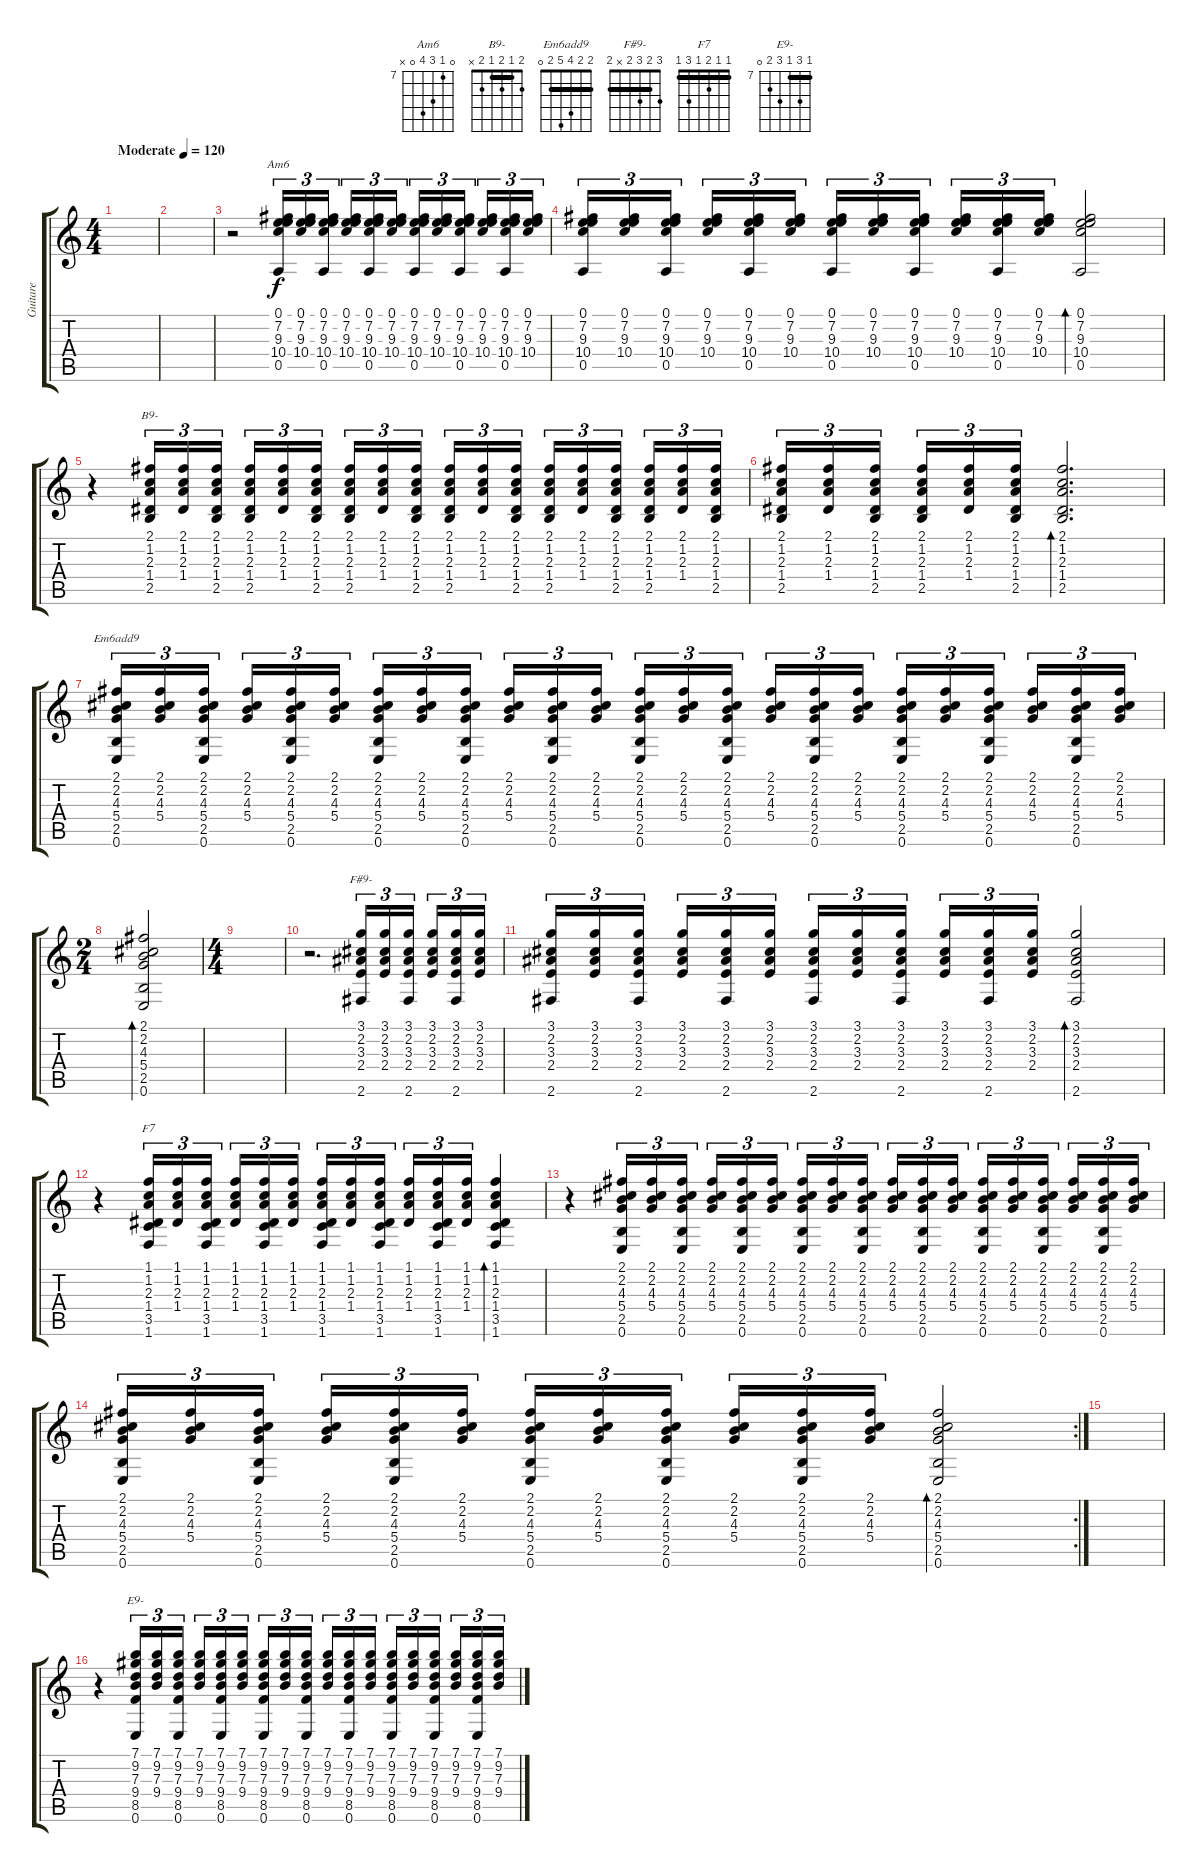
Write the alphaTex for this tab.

\track ("Guitare" "Guitare") {instrument acousticguitarsteel}
\staff {score tabs}
\tuning (E4 B3 G3 D3 A2 E2) {hide}
\chord ("Am6" 0 7 9 10 0 x) {firstfret 7}
\chord ("B9-" 2 1 2 1 2 x) {barre 1}
\chord ("Em6add9" 2 2 4 5 2 0) {barre 2}
\chord ("F#9-" 3 2 3 2 x 2) {barre 2}
\chord ("F7" 1 1 2 1 3 1) {barre 1}
\chord ("E9-" 7 9 7 9 8 0) {firstfret 7 barre 7}
\ts (4 4)
\tempo (120 "Moderate")
\clef g2
\ks c
|
|
r.2{volume 3} (0.1 7.2 9.3 10.4 0.5).16{tu (3 2) ch "Am6" volume 9} (0.1 7.2 9.3 10.4).16{tu (3 2)} (0.1 7.2 9.3 10.4 0.5).16{tu (3 2) beam splitsecondary} (0.1 7.2 9.3 10.4).16{tu (3 2)} (0.1 7.2 9.3 10.4 0.5).16{tu (3 2)} (0.1 7.2 9.3 10.4).16{tu (3 2)} (0.1 7.2 9.3 10.4 0.5).16{tu (3 2)} (0.1 7.2 9.3 10.4).16{tu (3 2)} (0.1 7.2 9.3 10.4 0.5).16{tu (3 2) beam splitsecondary} (0.1 7.2 9.3 10.4).16{tu (3 2)} (0.1 7.2 9.3 10.4 0.5).16{tu (3 2)} (0.1 7.2 9.3 10.4).16{tu (3 2)} |
(0.1 7.2 9.3 10.4 0.5).16{tu (3 2)} (0.1 7.2 9.3 10.4).16{tu (3 2)} (0.1 7.2 9.3 10.4 0.5).16{tu (3 2) beam splitsecondary} (0.1 7.2 9.3 10.4).16{tu (3 2)} (0.1 7.2 9.3 10.4 0.5).16{tu (3 2)} (0.1 7.2 9.3 10.4).16{tu (3 2)} (0.1 7.2 9.3 10.4 0.5).16{tu (3 2)} (0.1 7.2 9.3 10.4).16{tu (3 2)} (0.1 7.2 9.3 10.4 0.5).16{tu (3 2) beam splitsecondary} (0.1 7.2 9.3 10.4).16{tu (3 2)} (0.1 7.2 9.3 10.4 0.5).16{tu (3 2)} (0.1 7.2 9.3 10.4).16{tu (3 2)} (0.1 7.2 9.3 10.4 0.5).2{bd 480} |
r.4{volume 3} (2.1 1.2 2.3 1.4 2.5).16{tu (3 2) ch "B9-" volume 9} (2.1 1.2 2.3 1.4).16{tu (3 2)} (2.1 1.2 2.3 1.4 2.5).16{tu (3 2) beam splitsecondary} (2.1 1.2 2.3 1.4 2.5).16{tu (3 2)} (2.1 1.2 2.3 1.4).16{tu (3 2)} (2.1 1.2 2.3 1.4 2.5).16{tu (3 2)} (2.1 1.2 2.3 1.4 2.5).16{tu (3 2)} (2.1 1.2 2.3 1.4).16{tu (3 2)} (2.1 1.2 2.3 1.4 2.5).16{tu (3 2) beam splitsecondary} (2.1 1.2 2.3 1.4 2.5).16{tu (3 2)} (2.1 1.2 2.3 1.4).16{tu (3 2)} (2.1 1.2 2.3 1.4 2.5).16{tu (3 2)} (2.1 1.2 2.3 1.4 2.5).16{tu (3 2)} (2.1 1.2 2.3 1.4).16{tu (3 2)} (2.1 1.2 2.3 1.4 2.5).16{tu (3 2) beam splitsecondary} (2.1 1.2 2.3 1.4 2.5).16{tu (3 2)} (2.1 1.2 2.3 1.4).16{tu (3 2)} (2.1 1.2 2.3 1.4 2.5).16{tu (3 2)} |
(2.1 1.2 2.3 1.4 2.5).16{tu (3 2)} (2.1 1.2 2.3 1.4).16{tu (3 2)} (2.1 1.2 2.3 1.4 2.5).16{tu (3 2) beam splitsecondary} (2.1 1.2 2.3 1.4 2.5).16{tu (3 2)} (2.1 1.2 2.3 1.4).16{tu (3 2)} (2.1 1.2 2.3 1.4 2.5).16{tu (3 2)} (2.1 1.2 2.3 1.4 2.5).2{d bd 480} |
(2.1 2.2 4.3 5.4 2.5 0.6).16{tu (3 2) ch "Em6add9"} (2.1 2.2 4.3 5.4).16{tu (3 2)} (2.1 2.2 4.3 5.4 2.5 0.6).16{tu (3 2) beam splitsecondary} (2.1 2.2 4.3 5.4).16{tu (3 2)} (2.1 2.2 4.3 5.4 2.5 0.6).16{tu (3 2)} (2.1 2.2 4.3 5.4).16{tu (3 2)} (2.1 2.2 4.3 5.4 2.5 0.6).16{tu (3 2)} (2.1 2.2 4.3 5.4).16{tu (3 2)} (2.1 2.2 4.3 5.4 2.5 0.6).16{tu (3 2) beam splitsecondary} (2.1 2.2 4.3 5.4).16{tu (3 2)} (2.1 2.2 4.3 5.4 2.5 0.6).16{tu (3 2)} (2.1 2.2 4.3 5.4).16{tu (3 2)} (2.1 2.2 4.3 5.4 2.5 0.6).16{tu (3 2)} (2.1 2.2 4.3 5.4).16{tu (3 2)} (2.1 2.2 4.3 5.4 2.5 0.6).16{tu (3 2) beam splitsecondary} (2.1 2.2 4.3 5.4).16{tu (3 2)} (2.1 2.2 4.3 5.4 2.5 0.6).16{tu (3 2)} (2.1 2.2 4.3 5.4).16{tu (3 2)} (2.1 2.2 4.3 5.4 2.5 0.6).16{tu (3 2)} (2.1 2.2 4.3 5.4).16{tu (3 2)} (2.1 2.2 4.3 5.4 2.5 0.6).16{tu (3 2) beam splitsecondary} (2.1 2.2 4.3 5.4).16{tu (3 2)} (2.1 2.2 4.3 5.4 2.5 0.6).16{tu (3 2)} (2.1 2.2 4.3 5.4).16{tu (3 2)} |
\ts (2 4)
(2.1 2.2 4.3 5.4 2.5 0.6).2{bd 480} |
\ts (4 4)
|
r.2{d} (3.1 2.2 3.3 2.4 2.6).16{tu (3 2) ch "F#9-"} (3.1 2.2 3.3 2.4).16{tu (3 2)} (3.1 2.2 3.3 2.4 2.6).16{tu (3 2) beam splitsecondary} (3.1 2.2 3.3 2.4).16{tu (3 2)} (3.1 2.2 3.3 2.4 2.6).16{tu (3 2)} (3.1 2.2 3.3 2.4).16{tu (3 2)} |
(3.1 2.2 3.3 2.4 2.6).16{tu (3 2)} (3.1 2.2 3.3 2.4).16{tu (3 2)} (3.1 2.2 3.3 2.4 2.6).16{tu (3 2) beam splitsecondary} (3.1 2.2 3.3 2.4).16{tu (3 2)} (3.1 2.2 3.3 2.4 2.6).16{tu (3 2)} (3.1 2.2 3.3 2.4).16{tu (3 2)} (3.1 2.2 3.3 2.4 2.6).16{tu (3 2)} (3.1 2.2 3.3 2.4).16{tu (3 2)} (3.1 2.2 3.3 2.4 2.6).16{tu (3 2) beam splitsecondary} (3.1 2.2 3.3 2.4).16{tu (3 2)} (3.1 2.2 3.3 2.4 2.6).16{tu (3 2)} (3.1 2.2 3.3 2.4).16{tu (3 2)} (3.1 2.2 3.3 2.4 2.6).2{bd 480} |
r.4 (1.1 1.2 2.3 1.4 3.5 1.6).16{tu (3 2) ch "F7"} (1.1 1.2 2.3 1.4).16{tu (3 2)} (1.1 1.2 2.3 1.4 3.5 1.6).16{tu (3 2) beam splitsecondary} (1.1 1.2 2.3 1.4).16{tu (3 2)} (1.1 1.2 2.3 1.4 3.5 1.6).16{tu (3 2)} (1.1 1.2 2.3 1.4).16{tu (3 2)} (1.1 1.2 2.3 1.4 3.5 1.6).16{tu (3 2)} (1.1 1.2 2.3 1.4).16{tu (3 2)} (1.1 1.2 2.3 1.4 3.5 1.6).16{tu (3 2) beam splitsecondary} (1.1 1.2 2.3 1.4).16{tu (3 2)} (1.1 1.2 2.3 1.4 3.5 1.6).16{tu (3 2)} (1.1 1.2 2.3 1.4).16{tu (3 2)} (1.1 1.2 2.3 1.4 3.5 1.6).4{bd 480} |
r.4 (2.1 2.2 4.3 5.4 2.5 0.6).16{tu (3 2)} (2.1 2.2 4.3 5.4).16{tu (3 2)} (2.1 2.2 4.3 5.4 2.5 0.6).16{tu (3 2) beam splitsecondary} (2.1 2.2 4.3 5.4).16{tu (3 2)} (2.1 2.2 4.3 5.4 2.5 0.6).16{tu (3 2)} (2.1 2.2 4.3 5.4).16{tu (3 2)} (2.1 2.2 4.3 5.4 2.5 0.6).16{tu (3 2)} (2.1 2.2 4.3 5.4).16{tu (3 2)} (2.1 2.2 4.3 5.4 2.5 0.6).16{tu (3 2) beam splitsecondary} (2.1 2.2 4.3 5.4).16{tu (3 2)} (2.1 2.2 4.3 5.4 2.5 0.6).16{tu (3 2)} (2.1 2.2 4.3 5.4).16{tu (3 2)} (2.1 2.2 4.3 5.4 2.5 0.6).16{tu (3 2)} (2.1 2.2 4.3 5.4).16{tu (3 2)} (2.1 2.2 4.3 5.4 2.5 0.6).16{tu (3 2) beam splitsecondary} (2.1 2.2 4.3 5.4).16{tu (3 2)} (2.1 2.2 4.3 5.4 2.5 0.6).16{tu (3 2)} (2.1 2.2 4.3 5.4).16{tu (3 2)} |
\rc 2
(2.1 2.2 4.3 5.4 2.5 0.6).16{tu (3 2)} (2.1 2.2 4.3 5.4).16{tu (3 2)} (2.1 2.2 4.3 5.4 2.5 0.6).16{tu (3 2) beam splitsecondary} (2.1 2.2 4.3 5.4).16{tu (3 2)} (2.1 2.2 4.3 5.4 2.5 0.6).16{tu (3 2)} (2.1 2.2 4.3 5.4).16{tu (3 2)} (2.1 2.2 4.3 5.4 2.5 0.6).16{tu (3 2)} (2.1 2.2 4.3 5.4).16{tu (3 2)} (2.1 2.2 4.3 5.4 2.5 0.6).16{tu (3 2) beam splitsecondary} (2.1 2.2 4.3 5.4).16{tu (3 2)} (2.1 2.2 4.3 5.4 2.5 0.6).16{tu (3 2)} (2.1 2.2 4.3 5.4).16{tu (3 2)} (2.1 2.2 4.3 5.4 2.5 0.6).2{bd 480} |
|
r.4 (7.1 9.2 7.3 9.4 8.5 0.6).16{tu (3 2) ch "E9-"} (7.1 9.2 7.3 9.4).16{tu (3 2)} (7.1 9.2 7.3 9.4 8.5 0.6).16{tu (3 2) beam splitsecondary} (7.1 9.2 7.3 9.4).16{tu (3 2)} (7.1 9.2 7.3 9.4 8.5 0.6).16{tu (3 2)} (7.1 9.2 7.3 9.4).16{tu (3 2)} (7.1 9.2 7.3 9.4 8.5 0.6).16{tu (3 2)} (7.1 9.2 7.3 9.4).16{tu (3 2)} (7.1 9.2 7.3 9.4 8.5 0.6).16{tu (3 2) beam splitsecondary} (7.1 9.2 7.3 9.4).16{tu (3 2)} (7.1 9.2 7.3 9.4 8.5 0.6).16{tu (3 2)} (7.1 9.2 7.3 9.4).16{tu (3 2)} (7.1 9.2 7.3 9.4 8.5 0.6).16{tu (3 2)} (7.1 9.2 7.3 9.4).16{tu (3 2)} (7.1 9.2 7.3 9.4 8.5 0.6).16{tu (3 2) beam splitsecondary} (7.1 9.2 7.3 9.4).16{tu (3 2)} (7.1 9.2 7.3 9.4 8.5 0.6).16{tu (3 2)} (7.1 9.2 7.3 9.4).16{tu (3 2)}
